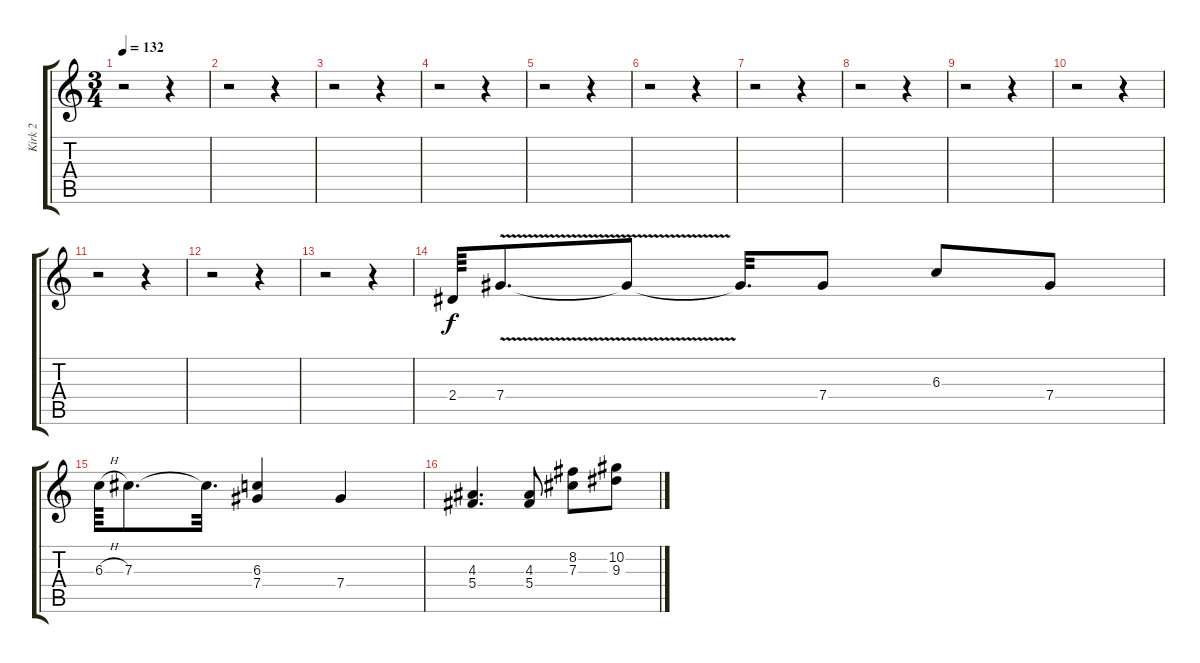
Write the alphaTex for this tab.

\track ("Kirk 2" "Kirk 2") {instrument distortionguitar}
\staff {score tabs}
\tuning (Eb4 Bb3 Gb3 Db3 Ab2 Eb2) {hide}
\ts (3 4)
\tempo 132
\clef g2
\ks c
r.2{dy f} r.4 |
r.2 r.4 |
r.2 r.4 |
r.2 r.4 |
r.2 r.4 |
r.2 r.4 |
r.2 r.4 |
r.2 r.4 |
r.2 r.4 |
r.2 r.4 |
r.2 r.4 |
r.2 r.4 |
r.2 r.4 |
2.4.64 7.4{v}.8{d} 7.4{t}.8 7.4{t}.32{d} 7.4.8 6.3.8 7.4.8 |
6.3{h}.64 7.3.8{d} 7.3{t}.32{d} (6.3 7.4).4 7.4.4 |
(4.3 5.4).4{d} (4.3 5.4).8 (8.2 7.3).8 (10.2 9.3).8
